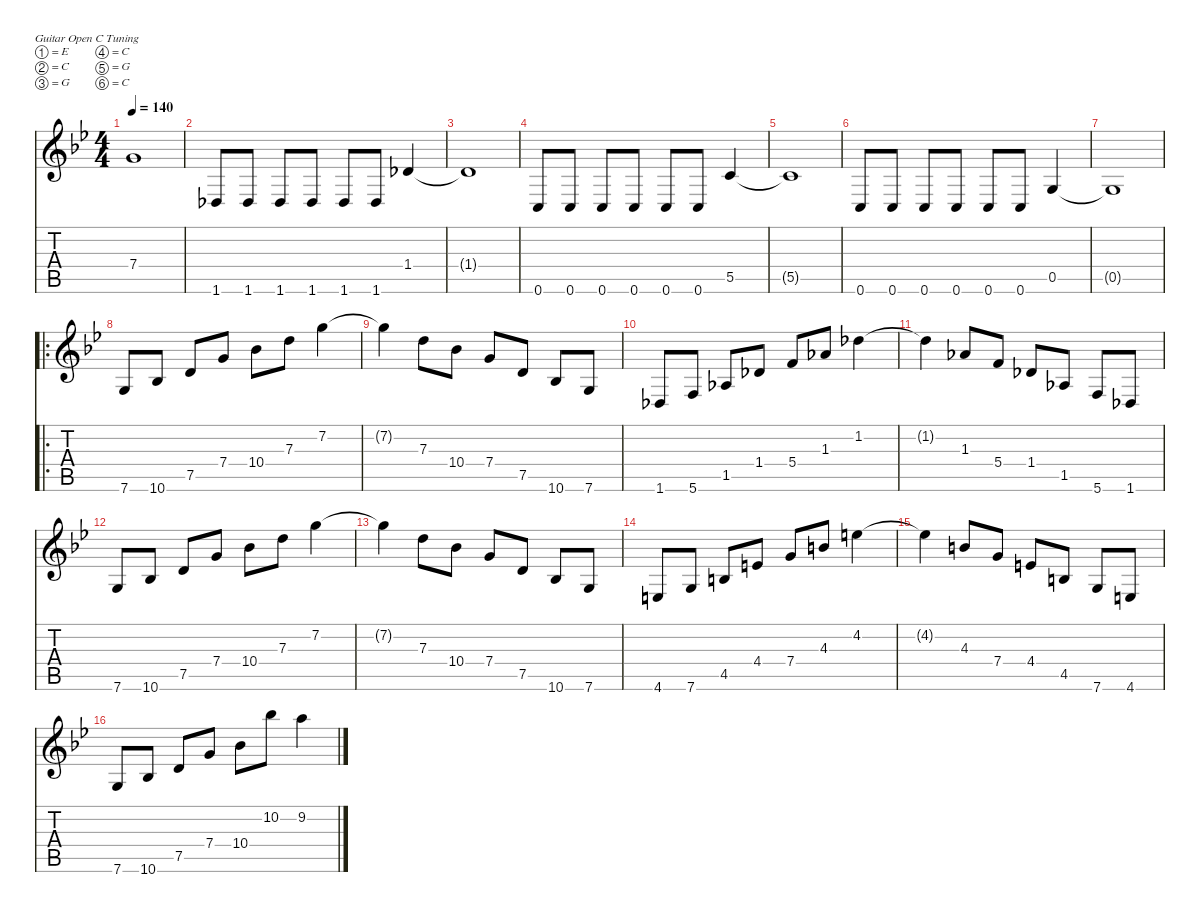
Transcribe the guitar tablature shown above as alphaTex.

\defaultSystemsLayout 4
\hideDynamics
\bracketExtendMode nobrackets
\singleTrackTrackNamePolicy hidden
\multiTrackTrackNamePolicy hidden
\firstSystemTrackNameMode fullname
\otherSystemsTrackNameOrientation horizontal
\track ("Guitar 1" "od.guit.") {mute instrument overdrivenguitar}
\staff {score tabs}
\tuning (E4 C4 G3 C3 G2 C2)
\ts (4 4)
\tempo 140
\clef g2
\ks gminor
7.4{t acc forcenatural}.1{dy f beam Up} |
1.6{acc b}.8{beam Up} 1.6{acc b}.8{beam Up} 1.6{acc b}.8{beam Up} 1.6{acc b}.8{beam Up} 1.6{acc b}.8{beam Up} 1.6{acc b}.8{beam Up} 1.4{acc b}.4{beam Up} |
1.4{t acc b}.1{beam Up} |
0.6{acc forcenatural}.8{beam Up} 0.6{acc forcenatural}.8{beam Up} 0.6{acc forcenatural}.8{beam Up} 0.6{acc forcenatural}.8{beam Up} 0.6{acc forcenatural}.8{beam Up} 0.6{acc forcenatural}.8{beam Up} 5.5{acc forcenatural}.4{beam Up} |
5.5{t acc forcenatural}.1{beam Up} |
0.6{acc forcenatural}.8{beam Up} 0.6{acc forcenatural}.8{beam Up} 0.6{acc forcenatural}.8{beam Up} 0.6{acc forcenatural}.8{beam Up} 0.6{acc forcenatural}.8{beam Up} 0.6{acc forcenatural}.8{beam Up} 0.5{acc forcenatural}.4{beam Up} |
0.5{t acc forcenatural}.1{beam Up} |
\ro
7.6{acc forcenatural}.8{beam Up} 10.6{acc b}.8{beam Up} 7.5{acc forcenatural}.8{beam Up} 7.4{acc forcenatural}.8{beam Up} 10.4{acc b}.8{beam Down} 7.3{acc forcenatural}.8{beam Down} 7.2{acc forcenatural}.4{beam Down} |
7.2{t acc forcenatural}.4{beam Down} 7.3{acc forcenatural}.8{beam Down} 10.4{acc b}.8{beam Down} 7.4{acc forcenatural}.8{beam Up} 7.5{acc forcenatural}.8{beam Up} 10.6{acc b}.8{beam Up} 7.6{acc forcenatural}.8{beam Up} |
1.6{acc b}.8{beam Up} 5.6{acc forcenatural}.8{beam Up} 1.5{acc b}.8{beam Up} 1.4{acc b}.8{beam Up} 5.4{acc forcenatural}.8{beam Up} 1.3{acc b}.8{beam Up} 1.2{acc b}.4{beam Down} |
1.2{t acc b}.4{beam Down} 1.3{acc b}.8{beam Up} 5.4{acc forcenatural}.8{beam Up} 1.4{acc b}.8{beam Up} 1.5{acc b}.8{beam Up} 5.6{acc forcenatural}.8{beam Up} 1.6{acc b}.8{beam Up} |
7.6{acc forcenatural}.8{beam Up} 10.6{acc b}.8{beam Up} 7.5{acc forcenatural}.8{beam Up} 7.4{acc forcenatural}.8{beam Up} 10.4{acc b}.8{beam Down} 7.3{acc forcenatural}.8{beam Down} 7.2{acc forcenatural}.4{beam Down} |
7.2{t acc forcenatural}.4{beam Down} 7.3{acc forcenatural}.8{beam Down} 10.4{acc b}.8{beam Down} 7.4{acc forcenatural}.8{beam Up} 7.5{acc forcenatural}.8{beam Up} 10.6{acc b}.8{beam Up} 7.6{acc forcenatural}.8{beam Up} |
4.6{acc forcenatural}.8{beam Up} 7.6{acc forcenatural}.8{beam Up} 4.5{acc forcenatural}.8{beam Up} 4.4{acc forcenatural}.8{beam Up} 7.4{acc forcenatural}.8{beam Up} 4.3{acc forcenatural}.8{beam Up} 4.2{acc forcenatural}.4{beam Down} |
4.2{t acc forcenatural}.4{beam Down} 4.3{acc forcenatural}.8{beam Up} 7.4{acc forcenatural}.8{beam Up} 4.4{acc forcenatural}.8{beam Up} 4.5{acc forcenatural}.8{beam Up} 7.6{acc forcenatural}.8{beam Up} 4.6{acc forcenatural}.8{beam Up} |
7.6{acc forcenatural}.8{beam Up} 10.6{acc b}.8{beam Up} 7.5{acc forcenatural}.8{beam Up} 7.4{acc forcenatural}.8{beam Up} 10.4{acc b}.8{beam Down} 10.2{acc b}.8{beam Down} 9.2{acc forcenatural}.4{beam Down}
